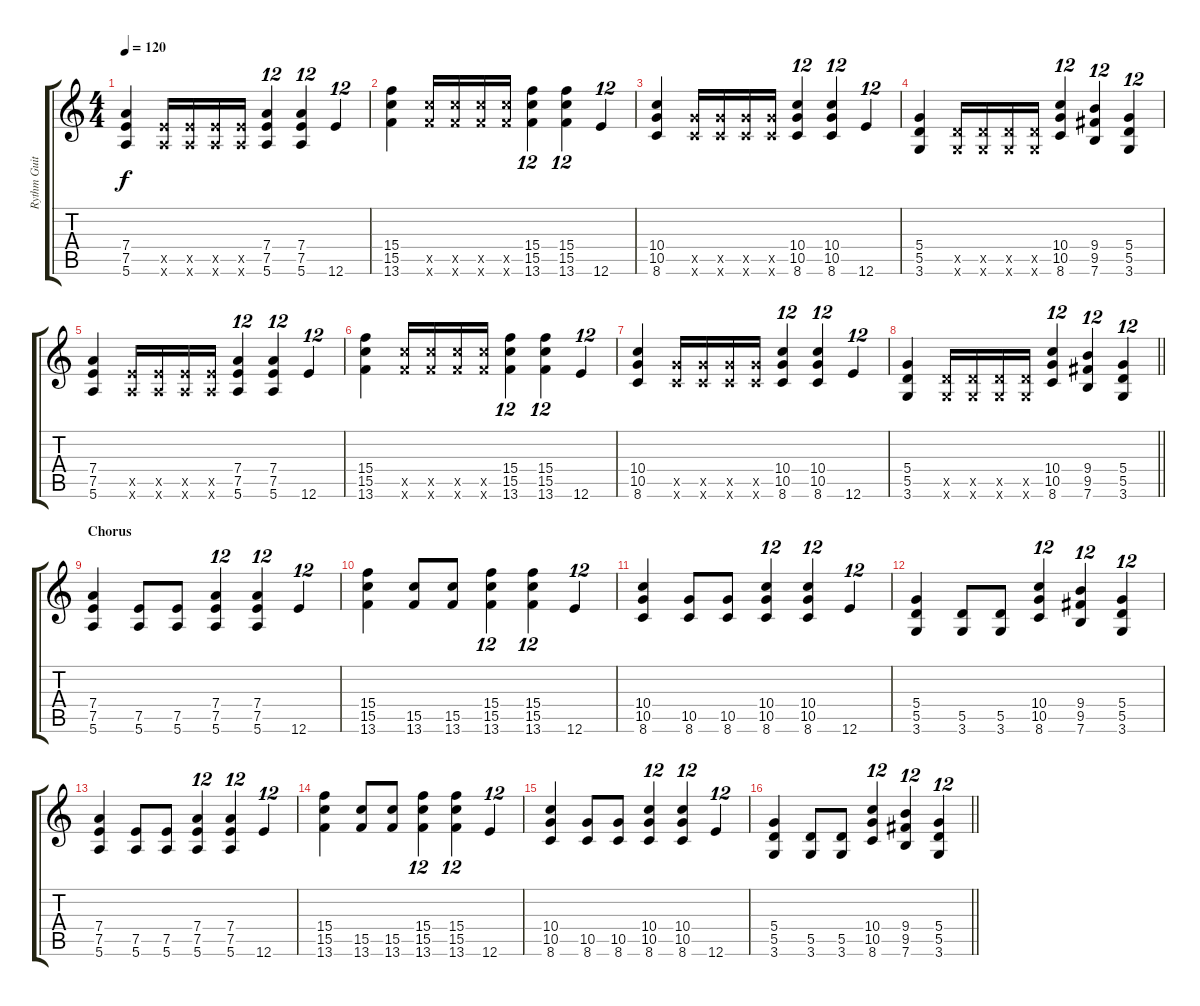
\track ("Rythm Guitar 1" "Rythm Guit") {instrument distortionguitar}
\staff {score tabs}
\tuning (E4 B3 G3 D3 A2 E2) {hide}
\ts (4 4)
\tempo 120
\clef g2
\ks c
(7.4 7.5 5.6).4{dy f} (7.5{x} 5.6{x}).16 (7.5{x} 5.6{x}).16 (7.5{x} 5.6{x}).16 (7.5{x} 5.6{x}).16 (7.4 7.5 5.6).4{tu (12 8)} (7.4 7.5 5.6).4{tu (12 8)} 12.6.4{tu (12 8)} |
(15.4 15.5 13.6).4 (15.5{x} 13.6{x}).16 (15.5{x} 13.6{x}).16 (15.5{x} 13.6{x}).16 (15.5{x} 13.6{x}).16 (15.4 15.5 13.6).4{tu (12 8)} (15.4 15.5 13.6).4{tu (12 8)} 12.6.4{tu (12 8)} |
(10.4 10.5 8.6).4 (10.5{x} 8.6{x}).16 (10.5{x} 8.6{x}).16 (10.5{x} 8.6{x}).16 (10.5{x} 8.6{x}).16 (10.4 10.5 8.6).4{tu (12 8)} (10.4 10.5 8.6).4{tu (12 8)} 12.6.4{tu (12 8)} |
(5.4 5.5 3.6).4 (5.5{x} 3.6{x}).16 (5.5{x} 3.6{x}).16 (5.5{x} 3.6{x}).16 (5.5{x} 3.6{x}).16 (10.4 10.5 8.6).4{tu (12 8)} (9.4 9.5 7.6).4{tu (12 8)} (5.4 5.5 3.6).4{tu (12 8)} |
(7.4 7.5 5.6).4 (7.5{x} 5.6{x}).16 (7.5{x} 5.6{x}).16 (7.5{x} 5.6{x}).16 (7.5{x} 5.6{x}).16 (7.4 7.5 5.6).4{tu (12 8)} (7.4 7.5 5.6).4{tu (12 8)} 12.6.4{tu (12 8)} |
(15.4 15.5 13.6).4 (15.5{x} 13.6{x}).16 (15.5{x} 13.6{x}).16 (15.5{x} 13.6{x}).16 (15.5{x} 13.6{x}).16 (15.4 15.5 13.6).4{tu (12 8)} (15.4 15.5 13.6).4{tu (12 8)} 12.6.4{tu (12 8)} |
(10.4 10.5 8.6).4 (10.5{x} 8.6{x}).16 (10.5{x} 8.6{x}).16 (10.5{x} 8.6{x}).16 (10.5{x} 8.6{x}).16 (10.4 10.5 8.6).4{tu (12 8)} (10.4 10.5 8.6).4{tu (12 8)} 12.6.4{tu (12 8)} |
\barLineRight lightlight
(5.4 5.5 3.6).4 (5.5{x} 3.6{x}).16 (5.5{x} 3.6{x}).16 (5.5{x} 3.6{x}).16 (5.5{x} 3.6{x}).16 (10.4 10.5 8.6).4{tu (12 8)} (9.4 9.5 7.6).4{tu (12 8)} (5.4 5.5 3.6).4{tu (12 8)} |
\section ("" "Chorus")
(7.4 7.5 5.6).4 (7.5 5.6).8 (7.5 5.6).8 (7.4 7.5 5.6).4{tu (12 8)} (7.4 7.5 5.6).4{tu (12 8)} 12.6.4{tu (12 8)} |
(15.4 15.5 13.6).4 (15.5 13.6).8 (15.5 13.6).8 (15.4 15.5 13.6).4{tu (12 8)} (15.4 15.5 13.6).4{tu (12 8)} 12.6.4{tu (12 8)} |
(10.4 10.5 8.6).4 (10.5 8.6).8 (10.5 8.6).8 (10.4 10.5 8.6).4{tu (12 8)} (10.4 10.5 8.6).4{tu (12 8)} 12.6.4{tu (12 8)} |
(5.4 5.5 3.6).4 (5.5 3.6).8 (5.5 3.6).8 (10.4 10.5 8.6).4{tu (12 8)} (9.4 9.5 7.6).4{tu (12 8)} (5.4 5.5 3.6).4{tu (12 8)} |
(7.4 7.5 5.6).4 (7.5 5.6).8 (7.5 5.6).8 (7.4 7.5 5.6).4{tu (12 8)} (7.4 7.5 5.6).4{tu (12 8)} 12.6.4{tu (12 8)} |
(15.4 15.5 13.6).4 (15.5 13.6).8 (15.5 13.6).8 (15.4 15.5 13.6).4{tu (12 8)} (15.4 15.5 13.6).4{tu (12 8)} 12.6.4{tu (12 8)} |
(10.4 10.5 8.6).4 (10.5 8.6).8 (10.5 8.6).8 (10.4 10.5 8.6).4{tu (12 8)} (10.4 10.5 8.6).4{tu (12 8)} 12.6.4{tu (12 8)} |
\barLineRight lightlight
(5.4 5.5 3.6).4 (5.5 3.6).8 (5.5 3.6).8 (10.4 10.5 8.6).4{tu (12 8)} (9.4 9.5 7.6).4{tu (12 8)} (5.4 5.5 3.6).4{tu (12 8)}
